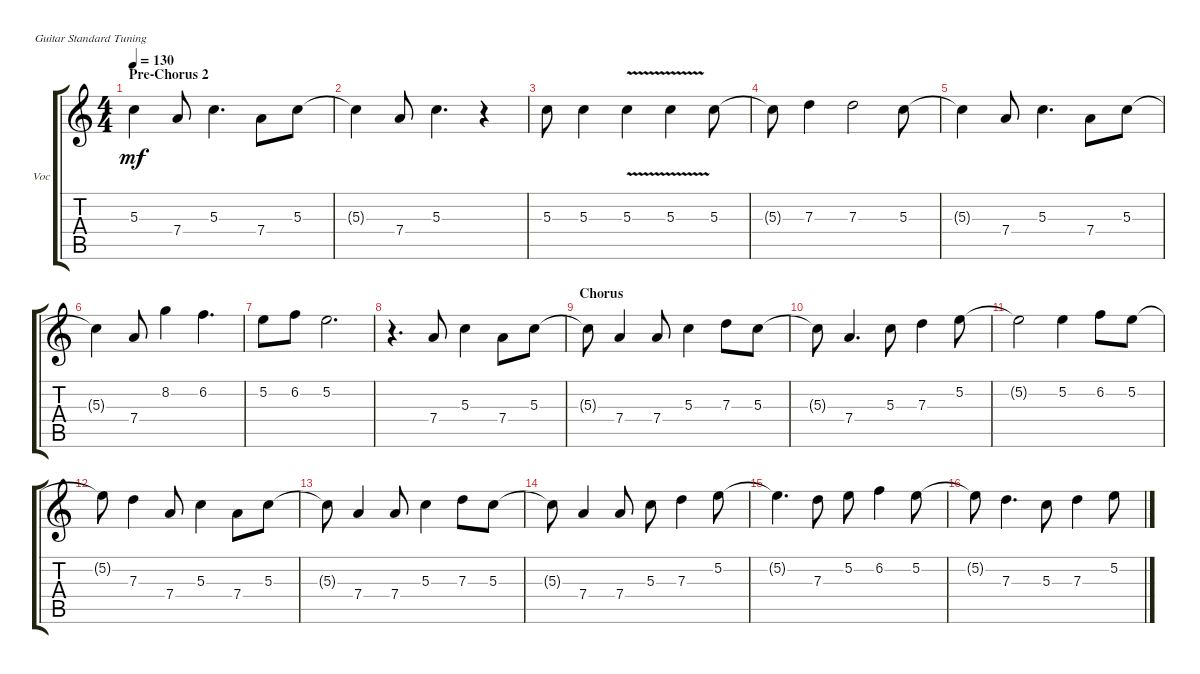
\defaultSystemsLayout 4
\bracketExtendMode groupsimilarinstruments
\firstSystemTrackNameOrientation horizontal
\otherSystemsTrackNameOrientation horizontal
\track ("Vocals" "Voc") {instrument distortionguitar}
\staff {score tabs}
\tuning (E4 B3 G3 D3 A2 E2)
\ts (4 4)
\section ("" "Pre-Chorus 2")
\tempo 130
\clef g2
\ks c
5.3.4{dy mf} 7.4.8 5.3.4{d} 7.4.8 5.3.8 |
5.3{t}.4 7.4.8 5.3.4{d} r.4 |
5.3.8 5.3.4 5.3{v}.4 5.3{v}.4 5.3.8 |
5.3{t}.8 7.3.4 7.3.2 5.3.8 |
5.3{t}.4 7.4.8 5.3.4{d} 7.4.8 5.3.8 |
5.3{t}.4 7.4.8 8.2.4 6.2.4{d} |
5.2.8 6.2.8 5.2.2{d} |
r.4{d} 7.4.8 5.3.4 7.4.8 5.3.8 |
\section ("" "Chorus")
5.3{t}.8 7.4.4 7.4.8 5.3.4 7.3.8 5.3.8 |
5.3{t}.8 7.4.4{d} 5.3.8 7.3.4 5.2.8 |
5.2{t}.2 5.2.4 6.2.8 5.2.8 |
5.2{t}.8 7.3.4 7.4.8 5.3.4 7.4.8 5.3.8 |
5.3{t}.8 7.4.4 7.4.8 5.3.4 7.3.8 5.3.8 |
5.3{t}.8 7.4.4 7.4.8 5.3.8 7.3.4 5.2.8 |
5.2{t}.4{d} 7.3.8 5.2.8 6.2.4 5.2.8 |
5.2{t}.8 7.3.4{d} 5.3.8 7.3.4 5.2.8
